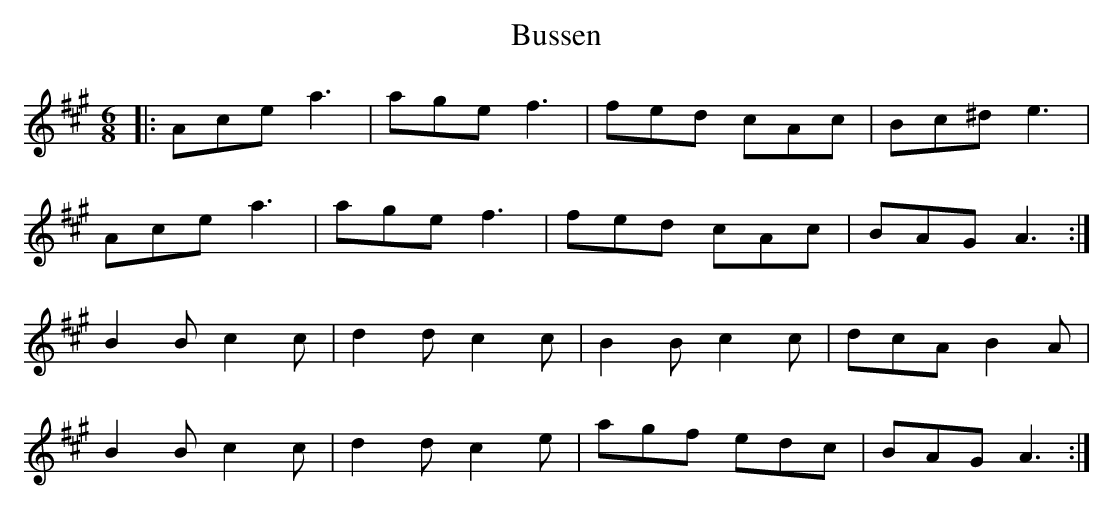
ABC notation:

X:1
T: Bussen
M: 6/8
L: 1/8
K: Amaj
|:Ace a3|age f3|fed cAc|Bc^d e3|
Ace a3|age f3|fed cAc|BAG A3:|
B2B c2c|d2d c2c|B2B c2c|dcA B2A|
B2B c2c|d2d c2e|agf edc|BAG A3:|
